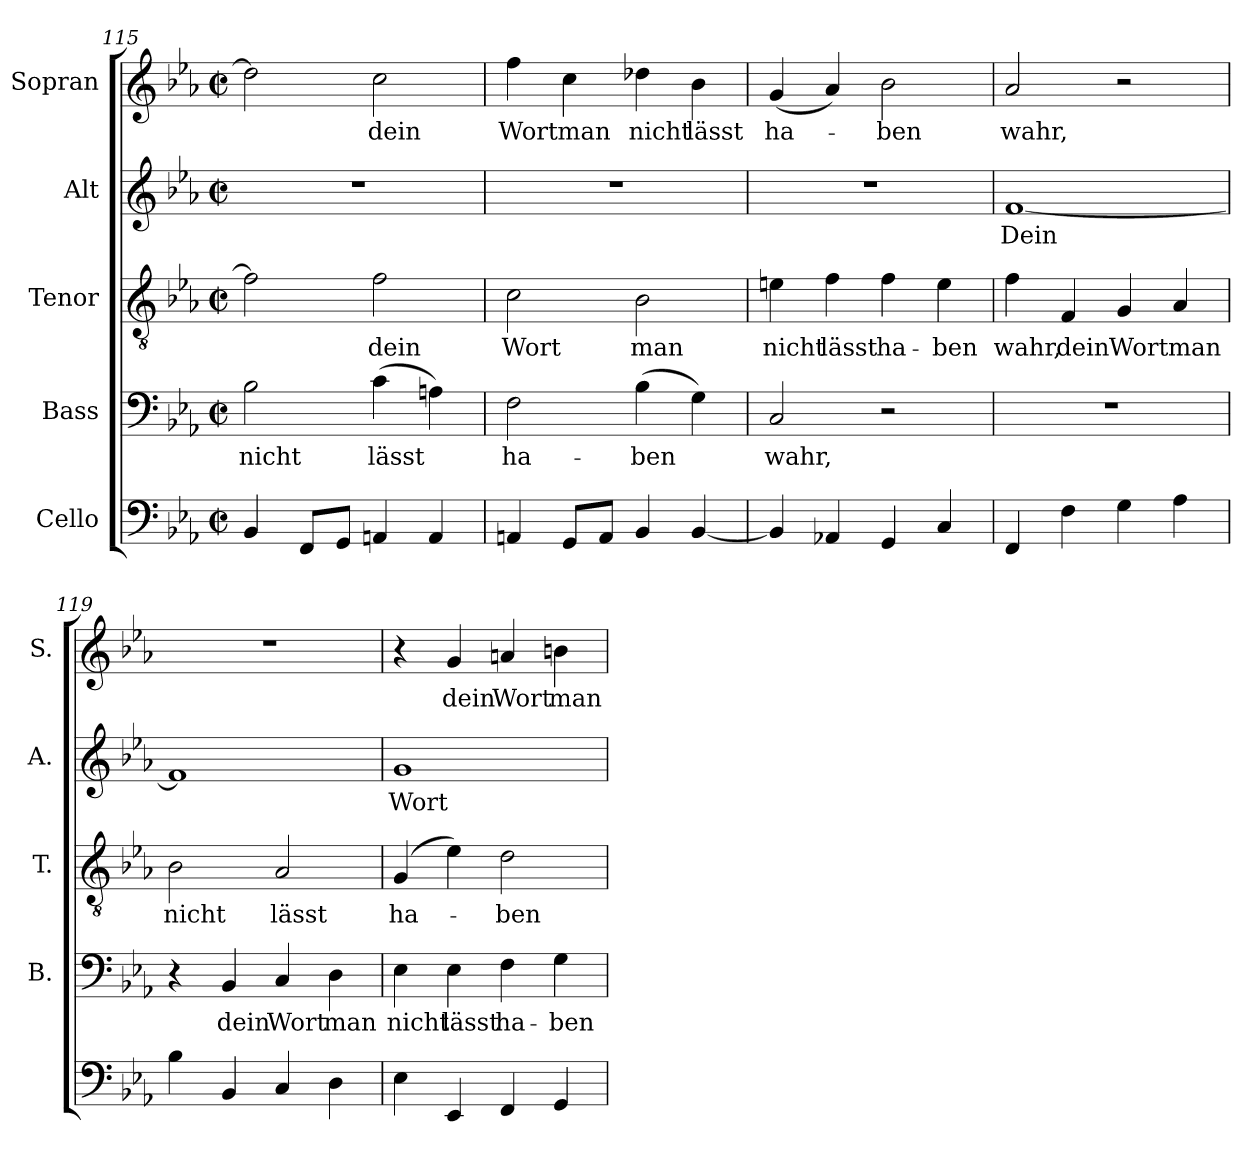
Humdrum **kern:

**kern	**kern	**text	**kern	**text	**kern	**text	**kern	**text
*part5	*part4	*part4	*part3	*part3	*part2	*part2	*part1	*part1
*staff5	*staff4	*staff4	*staff3	*staff3	*staff2	*staff2	*staff1	*staff1
*I"Cello	*I"Bass	*	*I"Tenor	*	*I"Alt	*	*I"Sopran	*
*	*I'B.	*	*I'T.	*	*I'A.	*	*I'S.	*
!!LO:LB:g=z
*clefF4	*clefF4	*	*clefGv2	*	*clefG2	*	*clefG2	*
*	*	*	*ITrd7c12	*	*	*	*	*
*k[b-e-a-]	*k[b-e-a-]	*	*k[b-e-a-]	*	*k[b-e-a-]	*	*k[b-e-a-]	*
*E-:	*E-:	*	*E-:	*	*E-:	*	*E-:	*
*M2/2	*M2/2	*	*M2/2	*	*M2/2	*	*M2/2	*
*met(c|)	*met(c|)	*	*met(c|)	*	*met(c|)	*	*met(c|)	*
=115	=115	=115	=115	=115	=115	=115	=115	=115
!	!	!LO:LY:b:color=#000000	!	!	!	!	!	!
4BB-i/	2B-i\	nicht	2Fi\]	.	1r	.	2dd-i\]	.
8FFi/L	.	.	.	.	.	.	.	.
8GGi/J	.	.	.	.	.	.	.	.
!	!	!LO:LY:b:color=#000000	!	!	!	!	!	!
!	!	!	!	!LO:LY:b:color=#000000	!	!	!	!
!	!	!	!	!	!	!	!	!LO:LY:b:color=#000000
4AAni/	(4ci\	lässt	2Fi\	dein	.	.	2cci\	dein
4AAi/	4Ani\)	.	.	.	.	.	.	.
=116	=116	=116	=116	=116	=116	=116	=116	=116
!	!	!LO:LY:b:color=#000000	!	!	!	!	!	!
!	!	!	!	!LO:LY:b:color=#000000	!	!	!	!
!	!	!	!	!	!	!	!	!LO:LY:b:color=#000000
4AAni/	2Fi\	ha-	2Ci\	Wort	1r	.	4ffi\	Wort
!	!	!	!	!	!	!	!	!LO:LY:b:color=#000000
8GGi/L	.	.	.	.	.	.	4cci\	man
8AAi/J	.	.	.	.	.	.	.	.
!	!	!LO:LY:b:color=#000000	!	!	!	!	!	!
!	!	!	!	!LO:LY:b:color=#000000	!	!	!	!
!	!	!	!	!	!	!	!	!LO:LY:b:color=#000000
4BB-i/	(4B-i\	-ben	2BB-i\	man	.	.	4dd-Xi\	nicht
!	!	!	!	!	!	!	!	!LO:LY:b:color=#000000
[<4BB-i/	4Gi\)	.	.	.	.	.	4b-i\	lässt
=117	=117	=117	=117	=117	=117	=117	=117	=117
!	!	!LO:LY:b:color=#000000	!	!	!	!	!	!
!	!	!	!	!LO:LY:b:color=#000000	!	!	!	!
!	!	!	!	!	!	!	!	!LO:LY:b:color=#000000
4BB-i/]	2Ci/	wahr,	4Eni\	nicht	1r	.	(4gi/	ha-
!	!	!	!	!LO:LY:b:color=#000000	!	!	!	!
4AA-Xi/	.	.	4Fi\	lässt	.	.	4a-i/)	.
!	!	!	!	!LO:LY:b:color=#000000	!	!	!	!
!	!	!	!	!	!	!	!	!LO:LY:b:color=#000000
4GGi/	2r	.	4Fi\	ha-	.	.	2b-i\	-ben
!	!	!	!	!LO:LY:b:color=#000000	!	!	!	!
4Ci/	.	.	4Ei\	-ben	.	.	.	.
=118	=118	=118	=118	=118	=118	=118	=118	=118
!	!	!	!	!LO:LY:b:color=#000000	!	!	!	!
!	!	!	!	!	!	!LO:LY:b:color=#000000	!	!
!	!	!	!	!	!	!	!	!LO:LY:b:color=#000000
4FFi/	1r	.	4Fi\	wahr,	[<1fi	Dein	2a-i/	wahr,
!	!	!	!	!LO:LY:b:color=#000000	!	!	!	!
4Fi\	.	.	4FFi/	dein	.	.	.	.
!	!	!	!	!LO:LY:b:color=#000000	!	!	!	!
4Gi\	.	.	4GGi/	Wort	.	.	2r	.
!	!	!	!	!LO:LY:b:color=#000000	!	!	!	!
4A-i\	.	.	4AA-i/	man	.	.	.	.
=119	=119	=119	=119	=119	=119	=119	=119	=119
!	!	!	!	!LO:LY:b:color=#000000	!	!	!	!
4B-i\	4r	.	2BB-i\	nicht	1fi]	.	1r	.
!	!	!LO:LY:b:color=#000000	!	!	!	!	!	!
4BB-i/	4BB-i/	dein	.	.	.	.	.	.
!	!	!LO:LY:b:color=#000000	!	!	!	!	!	!
!	!	!	!	!LO:LY:b:color=#000000	!	!	!	!
4Ci/	4Ci/	Wort	2AA-i/	lässt	.	.	.	.
!	!	!LO:LY:b:color=#000000	!	!	!	!	!	!
4Di\	4Di\	man	.	.	.	.	.	.
!!LO:PB:g=z
=120	=120	=120	=120	=120	=120	=120	=120	=120
!	!	!LO:LY:b:color=#000000	!	!	!	!	!	!
!	!	!	!	!LO:LY:b:color=#000000	!	!	!	!
!	!	!	!	!	!	!LO:LY:b:color=#000000	!	!
4E-i\	4E-i\	nicht	(4GGi/	ha-	1gi	Wort	4r	.
!	!	!LO:LY:b:color=#000000	!	!	!	!	!	!
!	!	!	!	!	!	!	!	!LO:LY:b:color=#000000
4EE-i/	4E-i\	lässt	4E-i\)	.	.	.	4gi/	dein
!	!	!LO:LY:b:color=#000000	!	!	!	!	!	!
!	!	!	!	!LO:LY:b:color=#000000	!	!	!	!
!	!	!	!	!	!	!	!	!LO:LY:b:color=#000000
4FFi/	4Fi\	ha-	2Di\	-ben	.	.	4ani/	Wort
!	!	!LO:LY:b:color=#000000	!	!	!	!	!	!
!	!	!	!	!	!	!	!	!LO:LY:b:color=#000000
4GGi/	4Gi\	-ben	.	.	.	.	4bni\	man
=	=	=	=	=	=	=	=	=
*-	*-	*-	*-	*-	*-	*-	*-	*-
